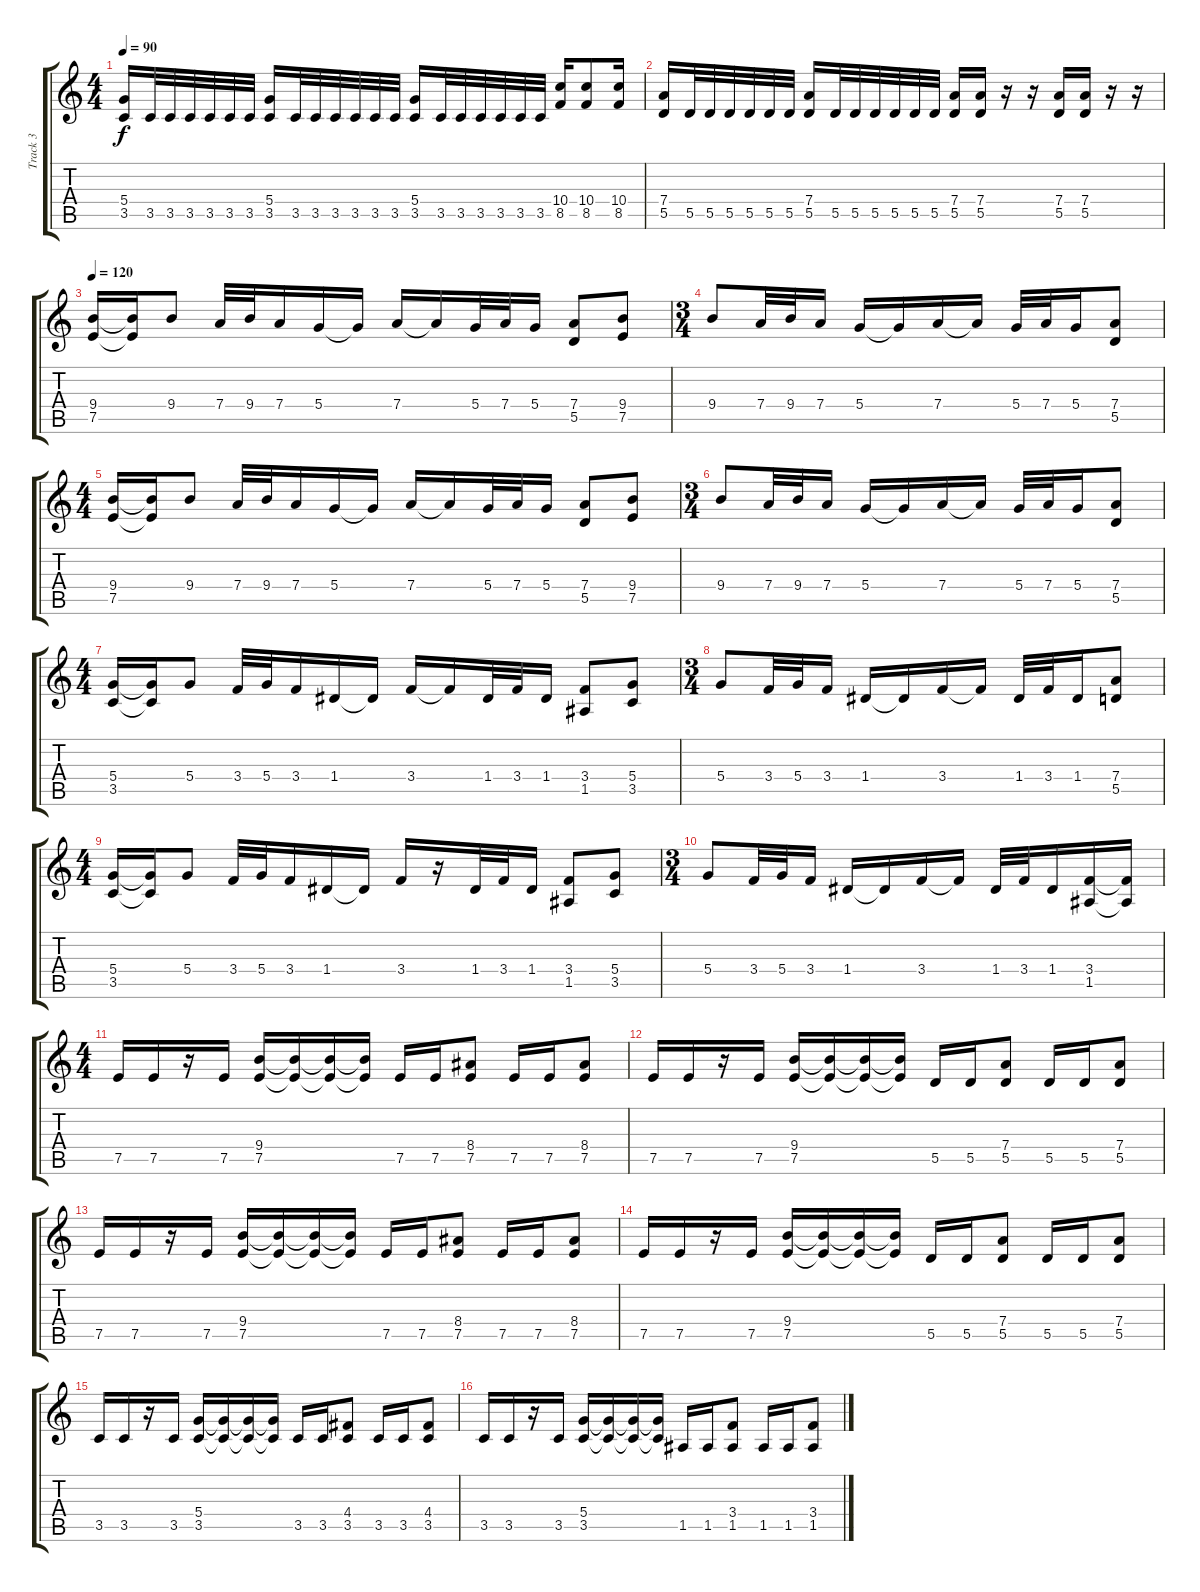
\track ("Track 3" "Track 3") {instrument distortionguitar}
\staff {score tabs}
\tuning (E4 B3 G3 D3 A2 E2) {hide}
\ts (4 4)
\tempo 90
\clef g2
\ks c
(5.4 3.5).16{dy f} 3.5.32 3.5.32 3.5.32 3.5.32 3.5.32 3.5.32 (5.4 3.5).16 3.5.32 3.5.32 3.5.32 3.5.32 3.5.32 3.5.32 (5.4 3.5).16 3.5.32 3.5.32 3.5.32 3.5.32 3.5.32 3.5.32 (10.4 8.5).16 (10.4 8.5).8 (10.4 8.5).16 |
(7.4 5.5).16 5.5.32 5.5.32 5.5.32 5.5.32 5.5.32 5.5.32 (7.4 5.5).16 5.5.32 5.5.32 5.5.32 5.5.32 5.5.32 5.5.32 (7.4 5.5).16 (7.4 5.5).16 r.16 r.16 (7.4 5.5).16 (7.4 5.5).16 r.16 r.16 |
\tempo 120
(9.4 7.5).16 (9.4{t} 7.5{t}).16 9.4.8 7.4.32 9.4.32 7.4.16 5.4.16 5.4{t}.16 7.4.16 7.4{t}.16 5.4.32 7.4.32 5.4.16 (7.4 5.5).8 (9.4 7.5).8 |
\ts (3 4)
9.4.8 7.4.32 9.4.32 7.4.16 5.4.16 5.4{t}.16 7.4.16 7.4{t}.16 5.4.32 7.4.32 5.4.16 (7.4 5.5).8 |
\ts (4 4)
(9.4 7.5).16 (9.4{t} 7.5{t}).16 9.4.8 7.4.32 9.4.32 7.4.16 5.4.16 5.4{t}.16 7.4.16 7.4{t}.16 5.4.32 7.4.32 5.4.16 (7.4 5.5).8 (9.4 7.5).8 |
\ts (3 4)
9.4.8 7.4.32 9.4.32 7.4.16 5.4.16 5.4{t}.16 7.4.16 7.4{t}.16 5.4.32 7.4.32 5.4.16 (7.4 5.5).8 |
\ts (4 4)
(5.4 3.5).16 (5.4{t} 3.5{t}).16 5.4.8 3.4.32 5.4.32 3.4.16 1.4.16 1.4{t}.16 3.4.16 3.4{t}.16 1.4.32 3.4.32 1.4.16 (3.4 1.5).8 (5.4 3.5).8 |
\ts (3 4)
5.4.8 3.4.32 5.4.32 3.4.16 1.4.16 1.4{t}.16 3.4.16 3.4{t}.16 1.4.32 3.4.32 1.4.16 (7.4 5.5).8 |
\ts (4 4)
(5.4 3.5).16 (5.4{t} 3.5{t}).16 5.4.8 3.4.32 5.4.32 3.4.16 1.4.16 1.4{t}.16 3.4.16 r.16 1.4.32 3.4.32 1.4.16 (3.4 1.5).8 (5.4 3.5).8 |
\ts (3 4)
5.4.8 3.4.32 5.4.32 3.4.16 1.4.16 1.4{t}.16 3.4.16 3.4{t}.16 1.4.32 3.4.32 1.4.16 (3.4 1.5).16 (3.4{t} 1.5{t}).16 |
\ts (4 4)
7.5.16 7.5.16 r.16 7.5.16 (9.4 7.5).16 (9.4{t} 7.5{t}).16 (9.4{t} 7.5{t}).16 (9.4{t} 7.5{t}).16 7.5.16 7.5.16 (8.4 7.5).8 7.5.16 7.5.16 (8.4 7.5).8 |
7.5.16 7.5.16 r.16 7.5.16 (9.4 7.5).16 (9.4{t} 7.5{t}).16 (9.4{t} 7.5{t}).16 (9.4{t} 7.5{t}).16 5.5.16 5.5.16 (7.4 5.5).8 5.5.16 5.5.16 (7.4 5.5).8 |
7.5.16 7.5.16 r.16 7.5.16 (9.4 7.5).16 (9.4{t} 7.5{t}).16 (9.4{t} 7.5{t}).16 (9.4{t} 7.5{t}).16 7.5.16 7.5.16 (8.4 7.5).8 7.5.16 7.5.16 (8.4 7.5).8 |
7.5.16 7.5.16 r.16 7.5.16 (9.4 7.5).16 (9.4{t} 7.5{t}).16 (9.4{t} 7.5{t}).16 (9.4{t} 7.5{t}).16 5.5.16 5.5.16 (7.4 5.5).8 5.5.16 5.5.16 (7.4 5.5).8 |
3.5.16 3.5.16 r.16 3.5.16 (5.4 3.5).16 (5.4{t} 3.5{t}).16 (5.4{t} 3.5{t}).16 (5.4{t} 3.5{t}).16 3.5.16 3.5.16 (4.4 3.5).8 3.5.16 3.5.16 (4.4 3.5).8 |
3.5.16 3.5.16 r.16 3.5.16 (5.4 3.5).16 (5.4{t} 3.5{t}).16 (5.4{t} 3.5{t}).16 (5.4{t} 3.5{t}).16 1.5.16 1.5.16 (3.4 1.5).8 1.5.16 1.5.16 (3.4 1.5).8
